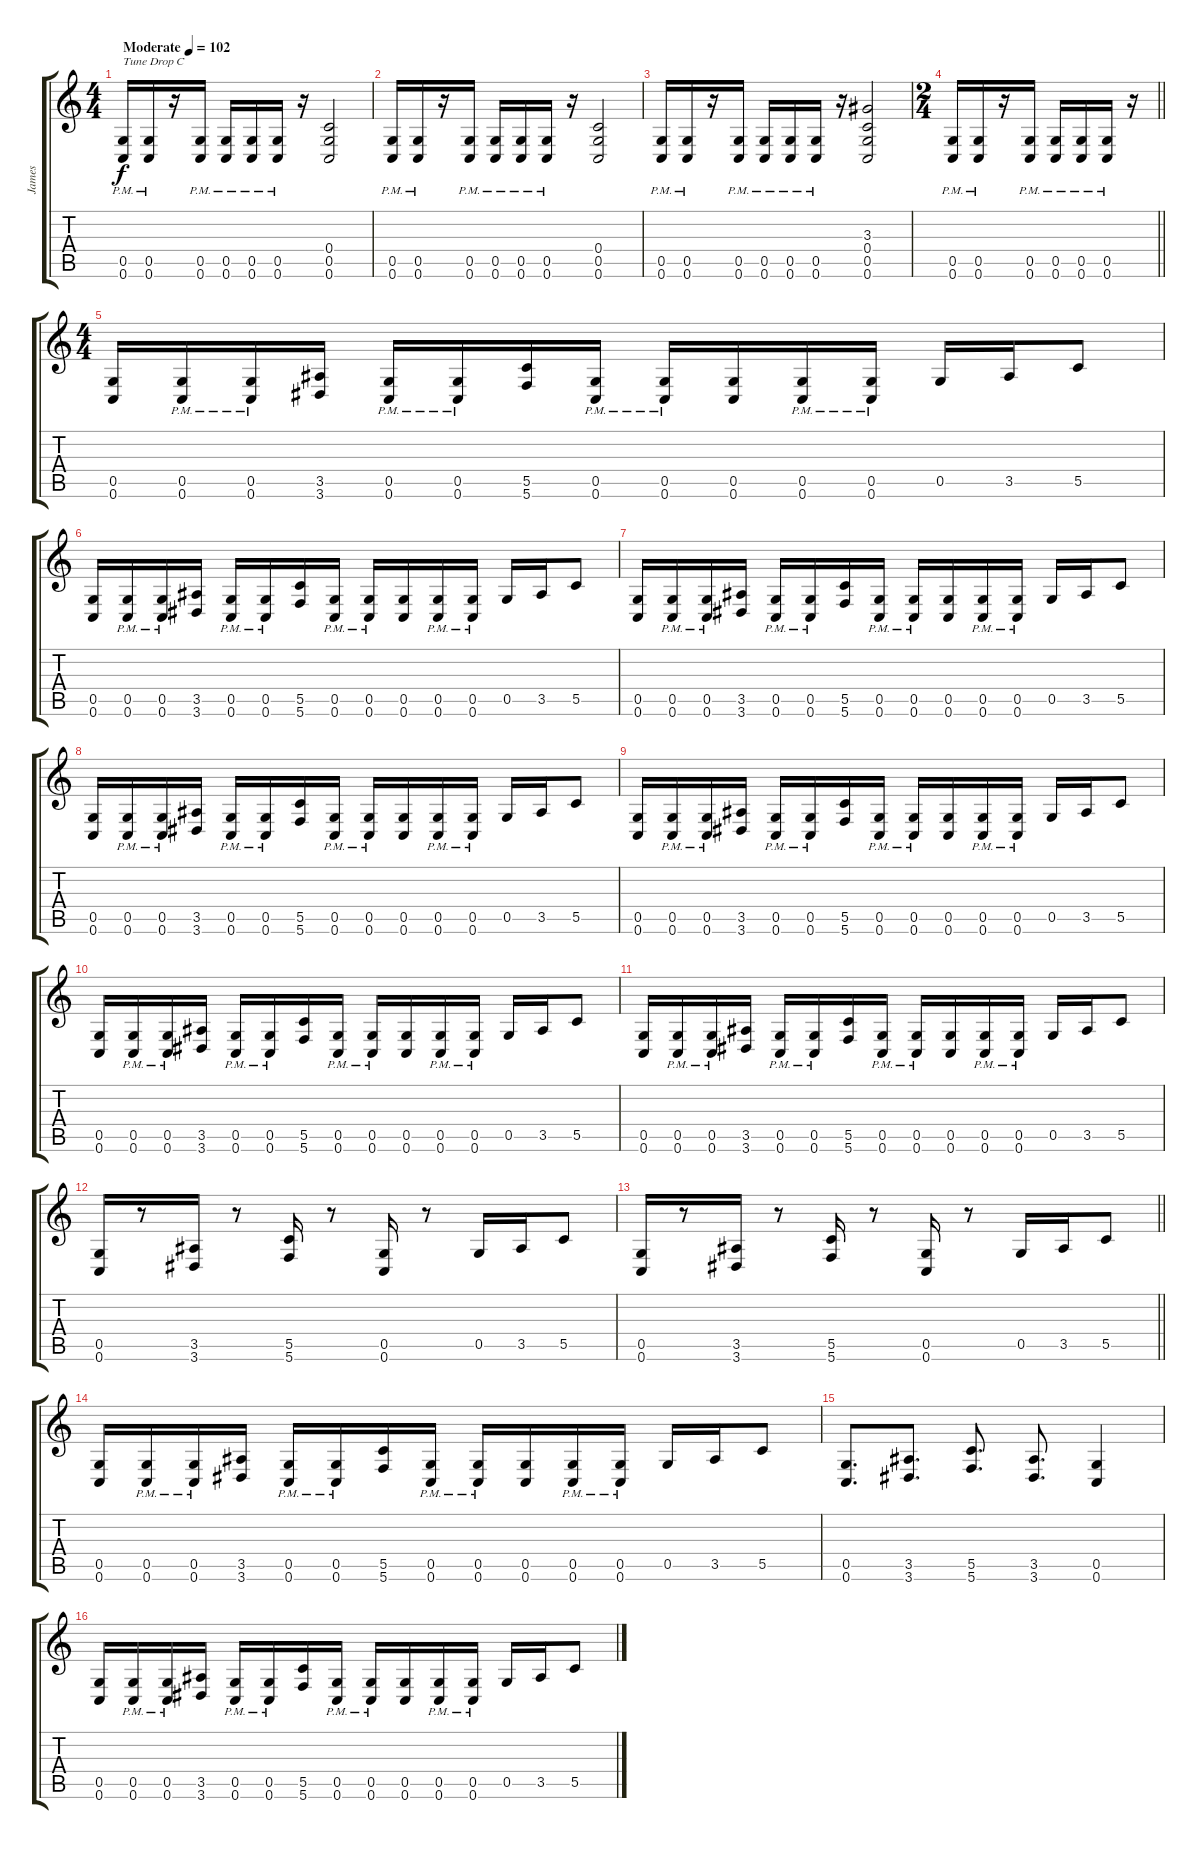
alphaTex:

\track ("James" "James") {instrument distortionguitar}
\staff {score tabs}
\tuning (D4 A3 F3 C3 G2 C2) {hide}
\ts (4 4)
\tempo (102 "Moderate")
\clef g2
\ks c
(0.5{pm} 0.6{pm}).16{txt "Tune Drop C" dy f instrument distortionguitar} (0.5{pm} 0.6{pm}).16 r.16 (0.5{pm} 0.6).16 (0.5{pm} 0.6{pm}).16 (0.5{pm} 0.6{pm}).16 (0.5{pm} 0.6{pm}).16 r.16 (0.4 0.5 0.6).2 |
(0.5{pm} 0.6{pm}).16 (0.5{pm} 0.6{pm}).16 r.16 (0.5{pm} 0.6).16 (0.5{pm} 0.6{pm}).16 (0.5{pm} 0.6{pm}).16 (0.5{pm} 0.6{pm}).16 r.16 (0.4 0.5 0.6).2 |
(0.5{pm} 0.6{pm}).16 (0.5{pm} 0.6{pm}).16 r.16 (0.5{pm} 0.6).16 (0.5{pm} 0.6{pm}).16 (0.5{pm} 0.6{pm}).16 (0.5{pm} 0.6{pm}).16 r.16 (3.3 0.4 0.5 0.6).2 |
\ts (2 4)
\barLineRight lightlight
(0.5{pm} 0.6{pm}).16 (0.5{pm} 0.6{pm}).16 r.16 (0.5{pm} 0.6).16 (0.5{pm} 0.6{pm}).16 (0.5{pm} 0.6{pm}).16 (0.5{pm} 0.6{pm}).16 r.16 |
\ts (4 4)
\section ("" "")
(0.5 0.6).16 (0.5{pm} 0.6{pm}).16 (0.5{pm} 0.6{pm}).16 (3.5 3.6).16 (0.5{pm} 0.6{pm}).16 (0.5{pm} 0.6{pm}).16 (5.5 5.6).16 (0.5{pm} 0.6{pm}).16 (0.5{pm} 0.6{pm}).16 (0.5 0.6).16 (0.5{pm} 0.6{pm}).16 (0.5{pm} 0.6{pm}).16 0.5.16 3.5.16 5.5.8 |
(0.5 0.6).16 (0.5{pm} 0.6{pm}).16 (0.5{pm} 0.6{pm}).16 (3.5 3.6).16 (0.5{pm} 0.6{pm}).16 (0.5{pm} 0.6{pm}).16 (5.5 5.6).16 (0.5{pm} 0.6{pm}).16 (0.5{pm} 0.6{pm}).16 (0.5 0.6).16 (0.5{pm} 0.6{pm}).16 (0.5{pm} 0.6{pm}).16 0.5.16 3.5.16 5.5.8 |
(0.5 0.6).16 (0.5{pm} 0.6{pm}).16 (0.5{pm} 0.6{pm}).16 (3.5 3.6).16 (0.5{pm} 0.6{pm}).16 (0.5{pm} 0.6{pm}).16 (5.5 5.6).16 (0.5{pm} 0.6{pm}).16 (0.5{pm} 0.6{pm}).16 (0.5 0.6).16 (0.5{pm} 0.6{pm}).16 (0.5{pm} 0.6{pm}).16 0.5.16 3.5.16 5.5.8 |
(0.5 0.6).16 (0.5{pm} 0.6{pm}).16 (0.5{pm} 0.6{pm}).16 (3.5 3.6).16 (0.5{pm} 0.6{pm}).16 (0.5{pm} 0.6{pm}).16 (5.5 5.6).16 (0.5{pm} 0.6{pm}).16 (0.5{pm} 0.6{pm}).16 (0.5 0.6).16 (0.5{pm} 0.6{pm}).16 (0.5{pm} 0.6{pm}).16 0.5.16 3.5.16 5.5.8 |
(0.5 0.6).16 (0.5{pm} 0.6{pm}).16 (0.5{pm} 0.6{pm}).16 (3.5 3.6).16 (0.5{pm} 0.6{pm}).16 (0.5{pm} 0.6{pm}).16 (5.5 5.6).16 (0.5{pm} 0.6{pm}).16 (0.5{pm} 0.6{pm}).16 (0.5 0.6).16 (0.5{pm} 0.6{pm}).16 (0.5{pm} 0.6{pm}).16 0.5.16 3.5.16 5.5.8 |
(0.5 0.6).16 (0.5{pm} 0.6{pm}).16 (0.5{pm} 0.6{pm}).16 (3.5 3.6).16 (0.5{pm} 0.6{pm}).16 (0.5{pm} 0.6{pm}).16 (5.5 5.6).16 (0.5{pm} 0.6{pm}).16 (0.5{pm} 0.6{pm}).16 (0.5 0.6).16 (0.5{pm} 0.6{pm}).16 (0.5{pm} 0.6{pm}).16 0.5.16 3.5.16 5.5.8 |
(0.5 0.6).16 (0.5{pm} 0.6{pm}).16 (0.5{pm} 0.6{pm}).16 (3.5 3.6).16 (0.5{pm} 0.6{pm}).16 (0.5{pm} 0.6{pm}).16 (5.5 5.6).16 (0.5{pm} 0.6{pm}).16 (0.5{pm} 0.6{pm}).16 (0.5 0.6).16 (0.5{pm} 0.6{pm}).16 (0.5{pm} 0.6{pm}).16 0.5.16 3.5.16 5.5.8 |
(0.5 0.6).16 r.8 (3.5 3.6).16 r.8 (5.5 5.6).16 r.8 (0.5 0.6).16 r.8 0.5.16 3.5.16 5.5.8 |
\barLineRight lightlight
(0.5 0.6).16 r.8 (3.5 3.6).16 r.8 (5.5 5.6).16 r.8 (0.5 0.6).16 r.8 0.5.16 3.5.16 5.5.8 |
\section ("" "")
(0.5 0.6).16 (0.5{pm} 0.6{pm}).16 (0.5{pm} 0.6{pm}).16 (3.5 3.6).16 (0.5{pm} 0.6{pm}).16 (0.5{pm} 0.6{pm}).16 (5.5 5.6).16 (0.5{pm} 0.6{pm}).16 (0.5{pm} 0.6{pm}).16 (0.5 0.6).16 (0.5{pm} 0.6{pm}).16 (0.5{pm} 0.6{pm}).16 0.5.16 3.5.16 5.5.8 |
(0.5 0.6).8{d} (3.5 3.6).8{d} (5.5 5.6).8{d} (3.5 3.6).8{d} (0.5 0.6).4 |
(0.5 0.6).16 (0.5{pm} 0.6{pm}).16 (0.5{pm} 0.6{pm}).16 (3.5 3.6).16 (0.5{pm} 0.6{pm}).16 (0.5{pm} 0.6{pm}).16 (5.5 5.6).16 (0.5{pm} 0.6{pm}).16 (0.5{pm} 0.6{pm}).16 (0.5 0.6).16 (0.5{pm} 0.6{pm}).16 (0.5{pm} 0.6{pm}).16 0.5.16 3.5.16 5.5.8
